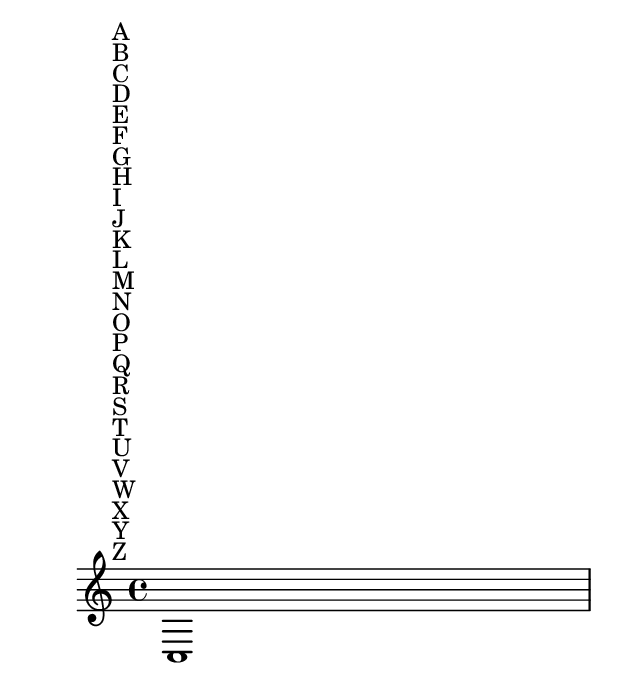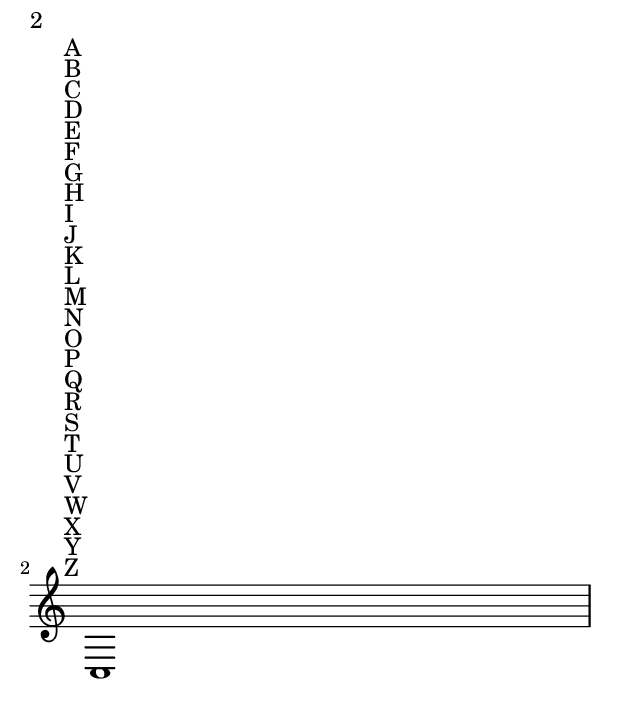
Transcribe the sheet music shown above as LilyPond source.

%% Generated by lilypond-book
%% Options: [exampleindent=10.16\mm,indent=0\mm,line-width=160\mm,paper-height=845.047\pt,paper-width=597.508\pt,papersize='(cons (* 597.508 pt) (* 845.047 pt))]
\include "lilypond-book-preamble.ly"


% ****************************************************************
% Start cut-&-pastable-section
% ****************************************************************

#(ly:set-option 'eps-box-padding 3.000000)



\paper {
  #(set-paper-size '(cons (* 597.508 pt) (* 845.047 pt)))
  indent = 0\mm
  line-width = 160\mm
  % offset the left padding, also add 1mm as lilypond creates cropped
  % images with a little space on the right
  line-width = #(- line-width (* mm  3.000000) (* mm 1))
}

\layout {
  
}




% ****************************************************************
% ly snippet:
% ****************************************************************
\sourcefilename "/lilypond-2.25.21/input/regression/page-breaking-marks.ly"
\sourcefileline 0
\version "2.23.14"

\header {
  texidoc = "The height of marks is taken into account during page
breaking."
}

#(set-default-paper-size "a6")

\book {
  \repeat unfold 2
  { \textMark \markup \column {A B C D E F G H I J K L M N O P Q R S T U V W X Y Z} c1 \break }
}



% ****************************************************************
% end ly snippet
% ****************************************************************
